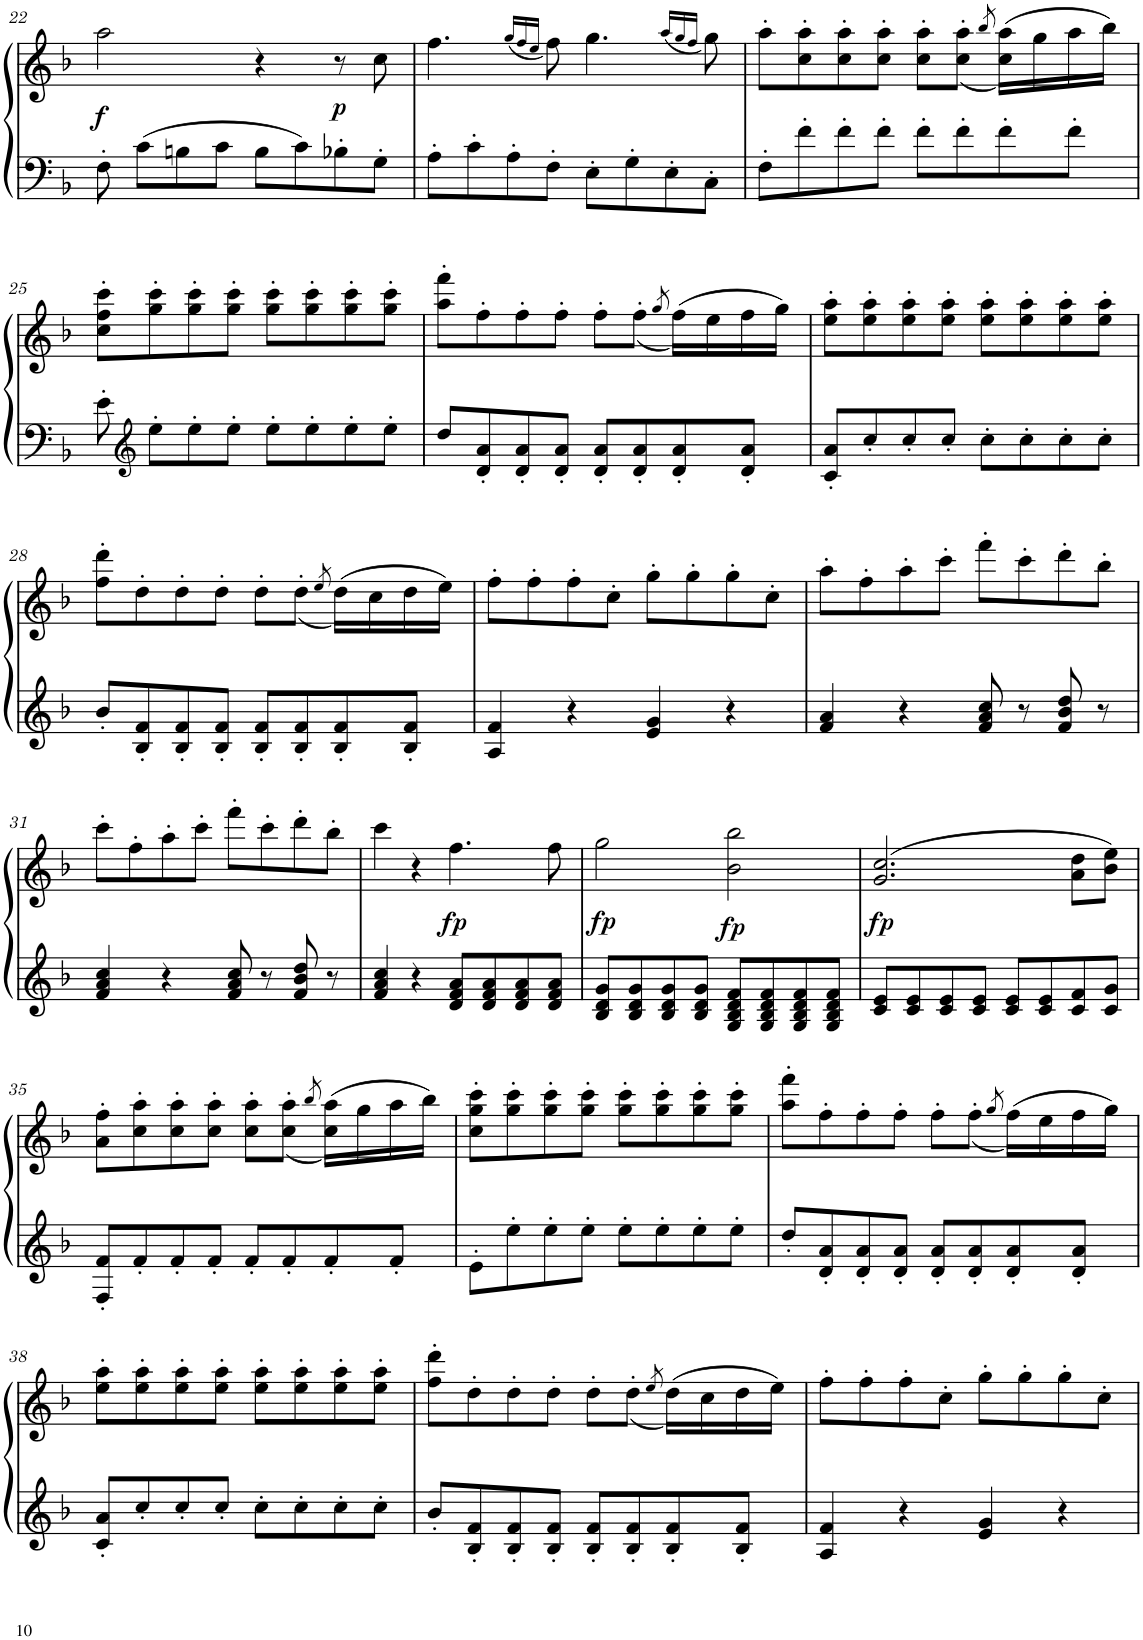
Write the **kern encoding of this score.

**kern	**kern	**dynam
*part1	*part1	*part1
*staff2	*staff1	*staff1/2
*I"Piano	*	*
*I'Pno	*	*
!!LO:PB:g=z
*clefF4	*clefG2	*
*k[b-]	*k[b-]	*
*M4/4	*M4/4	*
=22	=22	=22
!	!	!LO:DY:b
8F'\	2aa\	f
8c\L	.	.
8Bn\	.	.
8c\J	.	.
8B\L	4r	.
8c\	.	.
!	!	!LO:DY:b
8B-X'\	8r	p
8G'\J	8cc\	.
=23	=23	=23
8A'\L	4.ff\	.
8c'\	.	.
8A'\	.	.
.	(16qgg/LL	.
.	16qff/	.
.	16qee/JJ	.
8F'\J	8ff\)	.
8E'\L	4.gg\	.
8G'\	.	.
8E'\	.	.
.	(16qaa/LL	.
.	16qgg/	.
.	16qff/JJ	.
8C'\J	8gg\)	.
=24	=24	=24
8F'\L	8aa'\L	.
8f'\	8cc\' 8aa\'	.
8f'\	8cc\' 8aa\'	.
8f'\J	8cc\' 8aa\'J	.
8f'\L	8cc\' 8aa\'L	.
8f'\	(<8cc\' 8aa\'J	.
.	8qbb-/	.
8f'\	(16cc\ 16aa\LL)	.
.	16gg\	.
8f'\J	16aa\	.
.	16bb-\JJ)	.
!!LO:LB:g=z
=25	=25	=25
8e'\	8cc\' 8ff\' 8ccc\'L	.
*clefG2	*	*
8ee'\L	8gg\' 8ccc\'	.
8ee'\	8gg\' 8ccc\'	.
8ee'\J	8gg\' 8ccc\'J	.
8ee'\L	8gg\' 8ccc\'L	.
8ee'\	8gg\' 8ccc\'	.
8ee'\	8gg\' 8ccc\'	.
8ee'\J	8gg\' 8ccc\'J	.
=26	=26	=26
8dd/L	8aa\' 8fff\'L	.
8d/' 8a/'	8ff'\	.
8d/' 8a/'	8ff'\	.
8d/' 8a/'J	8ff'\J	.
8d/' 8a/'L	8ff'\L	.
8d/' 8a/'	(<8ff'\J	.
.	8qgg/	.
8d/' 8a/'	(16ff\LL)	.
.	16ee\	.
8d/' 8a/'J	16ff\	.
.	16gg\JJ)	.
=27	=27	=27
8c/' 8a/'L	8ee\' 8aa\'L	.
8cc'/	8ee\' 8aa\'	.
8cc'/	8ee\' 8aa\'	.
8cc'/J	8ee\' 8aa\'J	.
8cc'\L	8ee\' 8aa\'L	.
8cc'\	8ee\' 8aa\'	.
8cc'\	8ee\' 8aa\'	.
8cc'\J	8ee\' 8aa\'J	.
!!LO:LB:g=z
=28	=28	=28
8b-'/L	8ff\' 8ddd\'L	.
8B-/' 8f/'	8dd'\	.
8B-/' 8f/'	8dd'\	.
8B-/' 8f/'J	8dd'\J	.
8B-/' 8f/'L	8dd'\L	.
8B-/' 8f/'	(<8dd'\J	.
.	8qee/	.
8B-/' 8f/'	(16dd\LL)	.
.	16cc\	.
8B-/' 8f/'J	16dd\	.
.	16ee\JJ)	.
=29	=29	=29
4A/ 4f/	8ff'\L	.
.	8ff'\	.
4r	8ff'\	.
.	8cc'\J	.
4e/ 4g/	8gg'\L	.
.	8gg'\	.
4r	8gg'\	.
.	8cc'\J	.
=30	=30	=30
4f/ 4a/	8aa'\L	.
.	8ff'\	.
4r	8aa'\	.
.	8ccc'\J	.
8f/ 8a/ 8cc/	8fff'\L	.
8r	8ccc'\	.
8f/ 8b-/ 8dd/	8ddd'\	.
8r	8bb-'\J	.
!!LO:LB:g=z
=31	=31	=31
4f/ 4a/ 4cc/	8ccc'\L	.
.	8ff'\	.
4r	8aa'\	.
.	8ccc'\J	.
8f/ 8a/ 8cc/	8fff'\L	.
8r	8ccc'\	.
8f/ 8b-/ 8dd/	8ddd'\	.
8r	8bb-'\J	.
=32	=32	=32
4f/ 4a/ 4cc/	4ccc\	.
4r	4r	.
!	!	!LO:DY:b
8d/ 8f/ 8a/L	4.ff\	fp
8d/ 8f/ 8a/	.	.
8d/ 8f/ 8a/	.	.
8d/ 8f/ 8a/J	8ff\	.
=33	=33	=33
!	!	!LO:DY:b
8B-/ 8d/ 8g/L	2gg\	fp
8B-/ 8d/ 8g/	.	.
8B-/ 8d/ 8g/	.	.
8B-/ 8d/ 8g/J	.	.
!	!	!LO:DY:b
8G/ 8B-/ 8d/ 8f/L	2b-\ 2bb-\	fp
8G/ 8B-/ 8d/ 8f/	.	.
8G/ 8B-/ 8d/ 8f/	.	.
8G/ 8B-/ 8d/ 8f/J	.	.
=34	=34	=34
!	!	!LO:DY:b
8c/ 8e/L	(2.g/ 2.cc/	fp
8c/ 8e/	.	.
8c/ 8e/	.	.
8c/ 8e/J	.	.
8c/ 8e/L	.	.
8c/ 8e/	.	.
8c/ 8f/	8a\ 8dd\L	.
8c/ 8g/J	8b-\ 8ee\J)	.
!!LO:LB:g=z
=35	=35	=35
8F/' 8f/'L	8a\' 8ff\'L	.
8f'/	8cc\' 8aa\'	.
8f'/	8cc\' 8aa\'	.
8f'/J	8cc\' 8aa\'J	.
8f'/L	8cc\' 8aa\'L	.
8f'/	(<8cc\' 8aa\'J	.
.	8qbb-/	.
8f'/	(16cc\ 16aa\LL)	.
.	16gg\	.
8f'/J	16aa\	.
.	16bb-\JJ)	.
=36	=36	=36
8e'\L	8cc\' 8gg\' 8ccc\'L	.
8ee'\	8gg\' 8ccc\'	.
8ee'\	8gg\' 8ccc\'	.
8ee'\J	8gg\' 8ccc\'J	.
8ee'\L	8gg\' 8ccc\'L	.
8ee'\	8gg\' 8ccc\'	.
8ee'\	8gg\' 8ccc\'	.
8ee'\J	8gg\' 8ccc\'J	.
=37	=37	=37
8dd'/L	8aa\' 8fff\'L	.
8d/' 8a/'	8ff'\	.
8d/' 8a/'	8ff'\	.
8d/' 8a/'J	8ff'\J	.
8d/' 8a/'L	8ff'\L	.
8d/' 8a/'	(<8ff'\J	.
.	8qgg/	.
8d/' 8a/'	(16ff\LL)	.
.	16ee\	.
8d/' 8a/'J	16ff\	.
.	16gg\JJ)	.
!!LO:LB:g=z
=38	=38	=38
8c/' 8a/'L	8ee\' 8aa\'L	.
8cc'/	8ee\' 8aa\'	.
8cc'/	8ee\' 8aa\'	.
8cc'/J	8ee\' 8aa\'J	.
8cc'\L	8ee\' 8aa\'L	.
8cc'\	8ee\' 8aa\'	.
8cc'\	8ee\' 8aa\'	.
8cc'\J	8ee\' 8aa\'J	.
=39	=39	=39
8b-'/L	8ff\' 8ddd\'L	.
8B-/' 8f/'	8dd'\	.
8B-/' 8f/'	8dd'\	.
8B-/' 8f/'J	8dd'\J	.
8B-/' 8f/'L	8dd'\L	.
8B-/' 8f/'	(<8dd'\J	.
.	8qee/	.
8B-/' 8f/'	(16dd\LL)	.
.	16cc\	.
8B-/' 8f/'J	16dd\	.
.	16ee\JJ)	.
=40	=40	=40
4A/ 4f/	8ff'\L	.
.	8ff'\	.
4r	8ff'\	.
.	8cc'\J	.
4e/ 4g/	8gg'\L	.
.	8gg'\	.
4r	8gg'\	.
.	8cc'\J	.
=	=	=
*-	*-	*-
